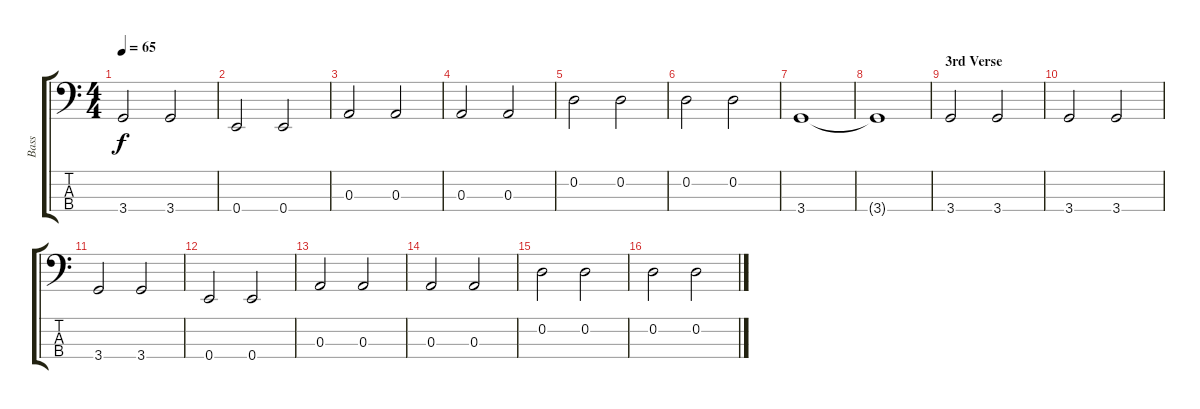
\track ("Bass" "Bass") {instrument fretlessbass}
\staff {score tabs}
\tuning (G2 D2 A1 E1) {hide}
\ts (4 4)
\tempo 65
\clef f4
\ks c
3.4.2{dy f} 3.4.2 |
0.4.2 0.4.2 |
0.3.2 0.3.2 |
0.3.2 0.3.2 |
0.2.2 0.2.2 |
0.2.2 0.2.2 |
3.4.1 |
3.4{t}.1 |
\section ("" "3rd Verse")
3.4.2 3.4.2 |
3.4.2 3.4.2 |
3.4.2 3.4.2 |
0.4.2 0.4.2 |
0.3.2 0.3.2 |
0.3.2 0.3.2 |
0.2.2 0.2.2 |
0.2.2 0.2.2
